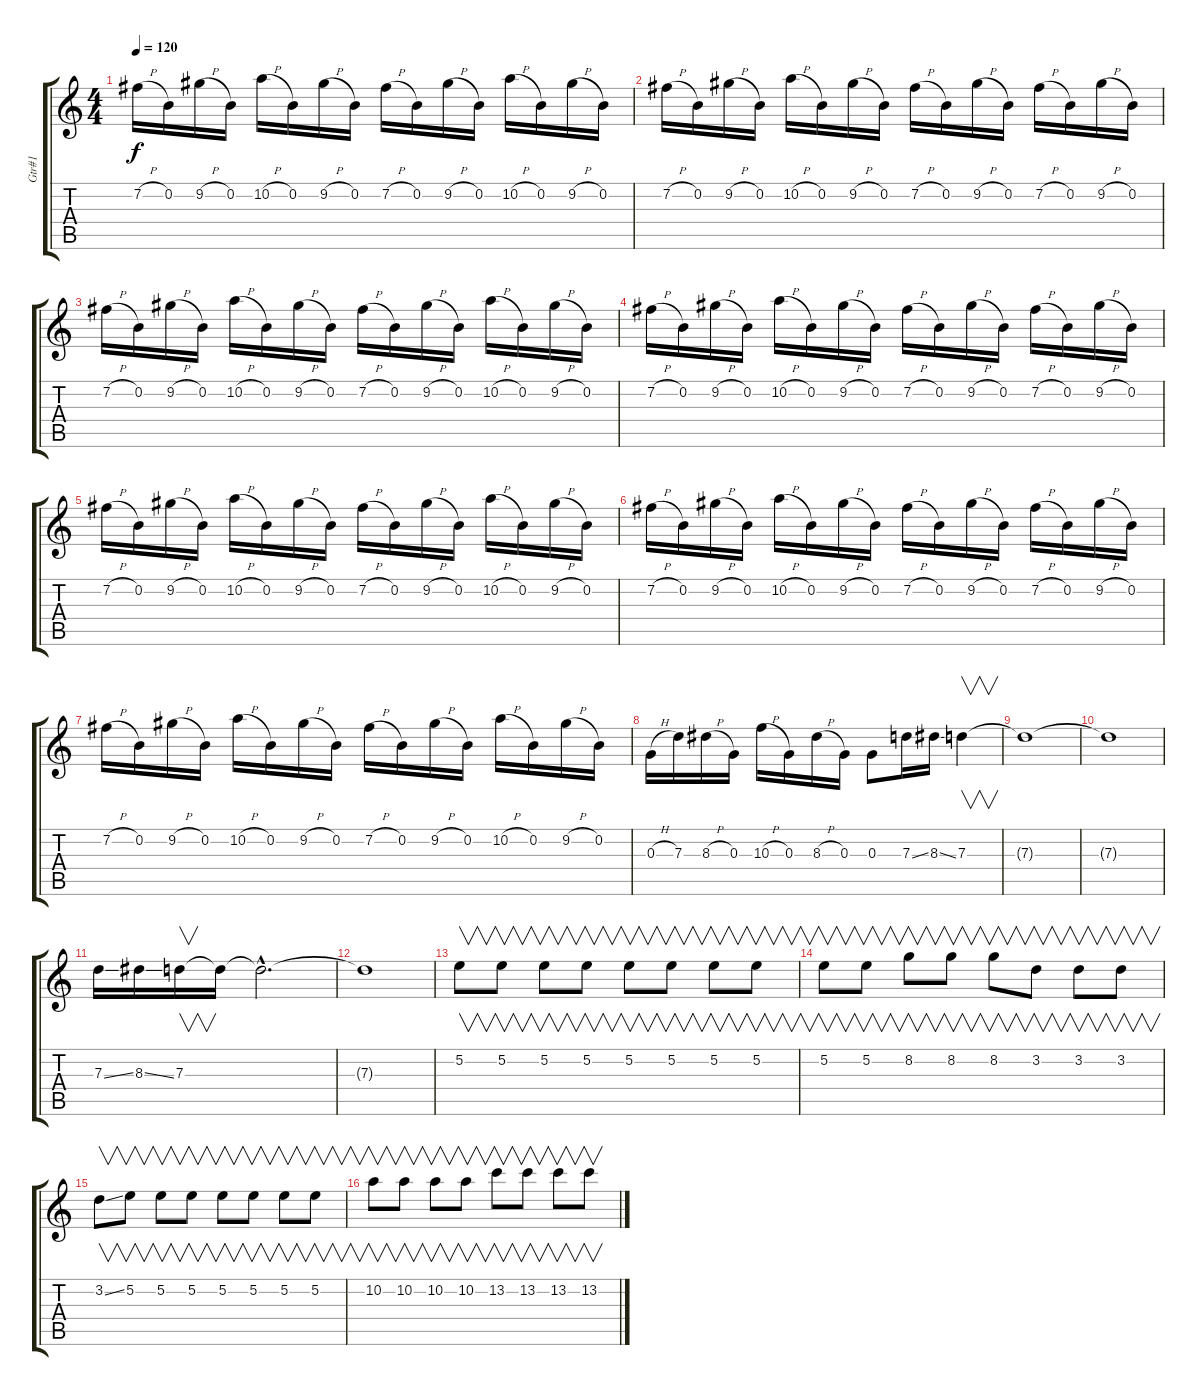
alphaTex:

\track ("Gtr#1" "Gtr#1") {instrument distortionguitar}
\staff {score tabs}
\tuning (E4 B3 G3 D3 A2 E2) {hide}
\ts (4 4)
\tempo 120
\clef g2
\ks c
7.2{h}.16{dy f} 0.2.16 9.2{h}.16 0.2.16 10.2{h}.16 0.2.16 9.2{h}.16 0.2.16 7.2{h}.16 0.2.16 9.2{h}.16 0.2.16 10.2{h}.16 0.2.16 9.2{h}.16 0.2.16 |
7.2{h}.16 0.2.16 9.2{h}.16 0.2.16 10.2{h}.16 0.2.16 9.2{h}.16 0.2.16 7.2{h}.16 0.2.16 9.2{h}.16 0.2.16 7.2{h}.16 0.2.16 9.2{h}.16 0.2.16 |
7.2{h}.16 0.2.16 9.2{h}.16 0.2.16 10.2{h}.16 0.2.16 9.2{h}.16 0.2.16 7.2{h}.16 0.2.16 9.2{h}.16 0.2.16 10.2{h}.16 0.2.16 9.2{h}.16 0.2.16 |
7.2{h}.16 0.2.16 9.2{h}.16 0.2.16 10.2{h}.16 0.2.16 9.2{h}.16 0.2.16 7.2{h}.16 0.2.16 9.2{h}.16 0.2.16 7.2{h}.16 0.2.16 9.2{h}.16 0.2.16 |
7.2{h}.16 0.2.16 9.2{h}.16 0.2.16 10.2{h}.16 0.2.16 9.2{h}.16 0.2.16 7.2{h}.16 0.2.16 9.2{h}.16 0.2.16 10.2{h}.16 0.2.16 9.2{h}.16 0.2.16 |
7.2{h}.16 0.2.16 9.2{h}.16 0.2.16 10.2{h}.16 0.2.16 9.2{h}.16 0.2.16 7.2{h}.16 0.2.16 9.2{h}.16 0.2.16 7.2{h}.16 0.2.16 9.2{h}.16 0.2.16 |
7.2{h}.16 0.2.16 9.2{h}.16 0.2.16 10.2{h}.16 0.2.16 9.2{h}.16 0.2.16 7.2{h}.16 0.2.16 9.2{h}.16 0.2.16 10.2{h}.16 0.2.16 9.2{h}.16 0.2.16 |
0.3{h}.16 7.3.16 8.3{h}.16 0.3.16 10.3{h}.16 0.3.16 8.3{h}.16 0.3.16 0.3.8 7.3{ss}.16 8.3{ss}.16 7.3.4{v} |
7.3{t}.1 |
7.3{t}.1 |
7.3{ss}.16 8.3{ss}.16 7.3.16{v} 7.3{t}.16 7.3{hac t}.2{d} |
7.3{t}.1 |
5.2.8{v} 5.2.8{v} 5.2.8{v} 5.2.8{v} 5.2.8{v} 5.2.8{v} 5.2.8{v} 5.2.8{v} |
5.2.8{v} 5.2.8{v} 8.2.8{v} 8.2.8{v} 8.2.8{v} 3.2.8{v} 3.2.8{v} 3.2.8{v} |
3.2{ss}.8{v} 5.2.8{v} 5.2.8{v} 5.2.8{v} 5.2.8{v} 5.2.8{v} 5.2.8{v} 5.2.8{v} |
10.2.8{v} 10.2.8{v} 10.2.8{v} 10.2.8{v} 13.2.8{v} 13.2.8{v} 13.2.8{v} 13.2.8{v}
